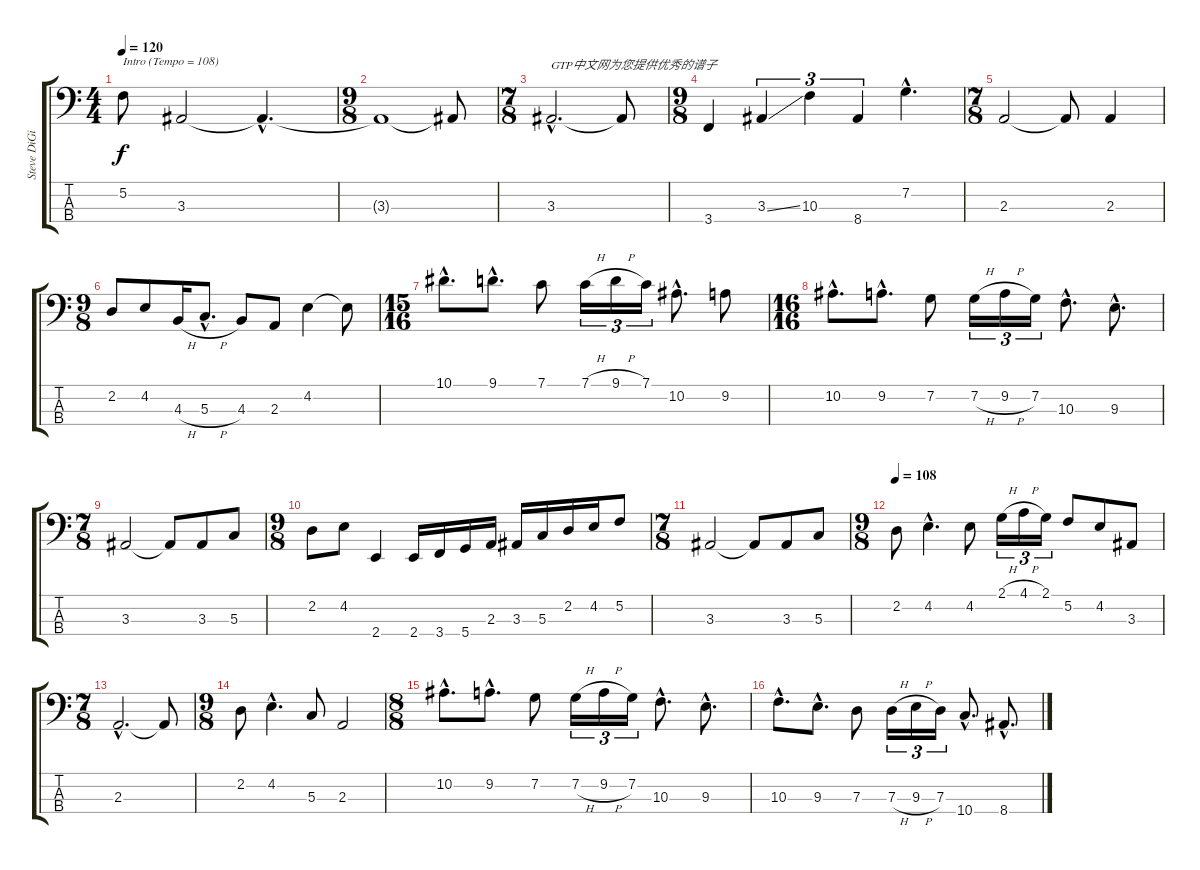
\track ("Steve DiGiorgio" "Steve DiGi") {instrument electricbassfinger}
\staff {score tabs}
\tuning (F2 C2 G1 D1) {hide}
\ts (4 4)
\tempo 120
\tempo 108
\tempo 120
\clef f4
\ks c
5.2.8{txt "Intro (Tempo = 108)" dy f instrument electricbassfinger} 3.3.2 3.3{hac t}.4{d} |
\ts (9 8)
3.3{t}.1 3.3{t}.8 |
\ts (7 8)
3.3{hac}.2{d txt "GTP中文网为您提供优秀的谱子"} 3.3{t}.8 |
\ts (9 8)
3.4.4 3.3{ss}.4{tu (3 2)} 10.3.4{tu (3 2)} 8.4.4{tu (3 2)} 7.2{hac}.4{d} |
\ts (7 8)
2.3.2 2.3{t}.8 2.3.4 |
\ts (9 8)
2.2.8 4.2.8 4.3{h}.16 5.3{h hac}.8{d} 4.3.8 2.3.8 4.2.4 4.2{t}.8 |
\ts (15 16)
10.1{hac}.8{d} 9.1{hac}.8{d} 7.1.8 7.1{h}.16{tu (3 2)} 9.1{h}.16{tu (3 2)} 7.1.16{tu (3 2)} 10.2{hac}.8{d} 9.2.8 |
\ts (16 16)
10.2{hac}.8{d} 9.2{hac}.8{d} 7.2.8 7.2{h}.16{tu (3 2)} 9.2{h}.16{tu (3 2)} 7.2.16{tu (3 2)} 10.3{hac}.8{d} 9.3{hac}.8{d} |
\ts (7 8)
3.3.2 3.3{t}.8 3.3.8 5.3.8 |
\ts (9 8)
2.2.8 4.2.8 2.4.4 2.4.16 3.4.16 5.4.16 2.3.16 3.3.16 5.3.16 2.2.16 4.2.16 5.2.8 |
\ts (7 8)
3.3.2 3.3{t}.8 3.3.8 5.3.8 |
\ts (9 8)
\tempo 108
2.2.8 4.2{hac}.4{d} 4.2.8 2.1{h}.16{tu (3 2)} 4.1{h}.16{tu (3 2)} 2.1.16{tu (3 2)} 5.2.8 4.2.8 3.3.8 |
\ts (7 8)
2.3{hac}.2{d} 2.3{t}.8 |
\ts (9 8)
2.2.8 4.2{hac}.4{d} 5.3.8 2.3.2 |
\ts (8 8)
10.2{hac}.8{d} 9.2{hac}.8{d} 7.2.8 7.2{h}.16{tu (3 2)} 9.2{h}.16{tu (3 2)} 7.2.16{tu (3 2)} 10.3{hac}.8{d} 9.3{hac}.8{d} |
10.3{hac}.8{d} 9.3{hac}.8{d} 7.3.8 7.3{h}.16{tu (3 2)} 9.3{h}.16{tu (3 2)} 7.3.16{tu (3 2)} 10.4{hac}.8{d} 8.4{hac}.8{d}
